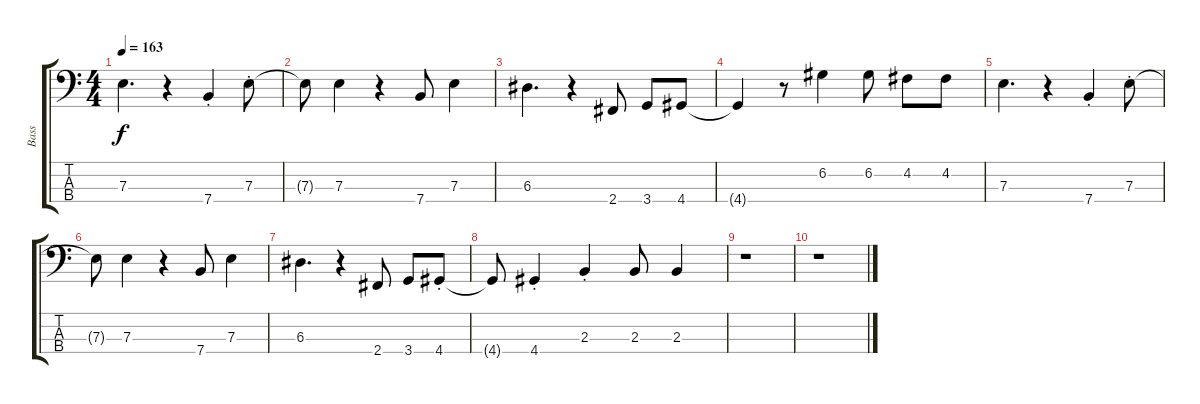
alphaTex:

\track ("Bass" "Bass") {instrument electricbassfinger}
\staff {score tabs}
\tuning (G2 D2 A1 E1) {hide}
\ts (4 4)
\tempo 163
\clef f4
\ks c
7.3.4{d dy f} r.4 7.4{st}.4 7.3{st}.8 |
7.3{t}.8 7.3.4 r.4 7.4.8 7.3.4 |
6.3.4{d} r.4 2.4.8 3.4.8 4.4.8 |
4.4{t}.4 r.8 6.2.4 6.2.8 4.2.8 4.2.8 |
7.3.4{d} r.4 7.4{st}.4 7.3{st}.8 |
7.3{t}.8 7.3.4 r.4 7.4.8 7.3.4 |
6.3.4{d} r.4 2.4.8 3.4.8 4.4{st}.8 |
4.4{t}.8 4.4{st}.4 2.3{st}.4 2.3.8 2.3.4 |
r.1 |
r.1
